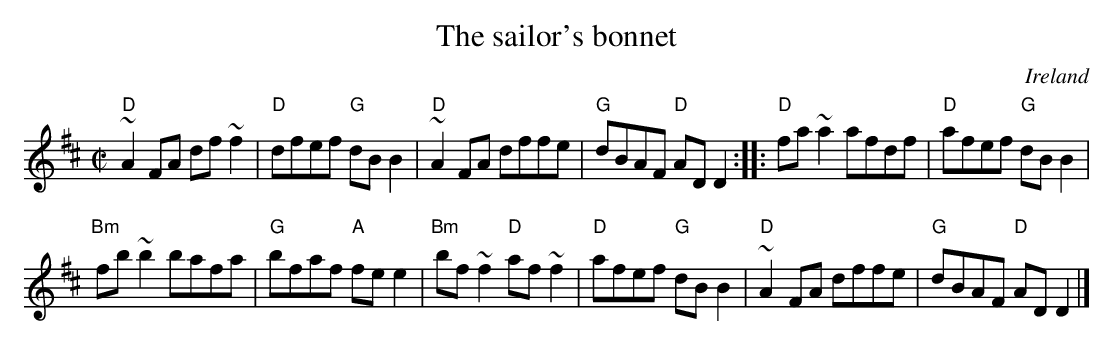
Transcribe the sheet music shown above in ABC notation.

X:1
T:The sailor's bonnet
O:Ireland
M:C|
L:1/8
K:D
"D"~A2FA df~f2|"D"dfef "G"dBB2|"D"~A2FA dffe|"G"dBAF "D"ADD2:|\
|:"D"fa~a2 afdf|"D"afef "G"dBB2|
"Bm"fb~b2 bafa|"G"bfaf "A"fee2|\
"Bm"bf~f2 "D"af~f2|"D"afef "G"dBB2|"D"~A2FA dffe|"G"dBAF "D"ADD2|]
